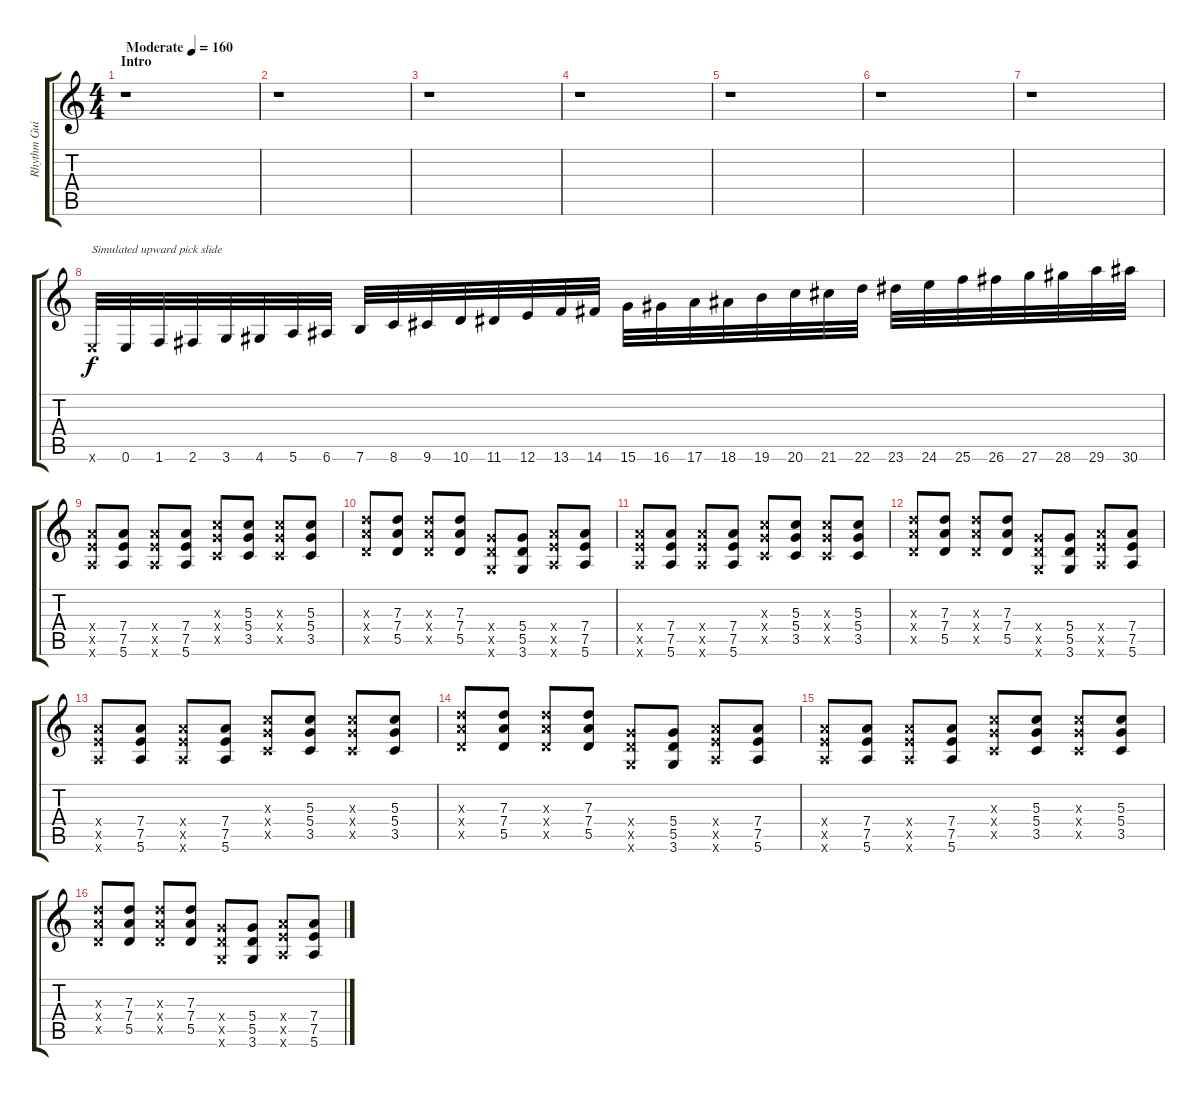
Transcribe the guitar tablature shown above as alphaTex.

\track ("Rhythm Guitar" "Rhythm Gui") {instrument overdrivenguitar}
\staff {score tabs}
\tuning (E4 B3 G3 D3 A2 E2) {hide}
\ts (4 4)
\section ("" "Intro")
\tempo (160 "Moderate")
\clef g2
\ks c
r.1{dy f instrument overdrivenguitar} |
r.1 |
r.1 |
r.1 |
r.1 |
r.1 |
r.1 |
0.6{x}.32{txt "Simulated upward pick slide" instrument guitarfretnoise} 0.6.32 1.6.32 2.6.32 3.6.32 4.6.32 5.6.32 6.6.32 7.6.32 8.6.32 9.6.32 10.6.32 11.6.32 12.6.32 13.6.32 14.6.32 15.6.32 16.6.32 17.6.32 18.6.32 19.6.32 20.6.32 21.6.32 22.6.32 23.6.32 24.6.32 25.6.32 26.6.32 27.6.32 28.6.32 29.6.32 30.6.32 |
(7.4{x} 7.5{x} 5.6{x}).8{instrument overdrivenguitar} (7.4 7.5 5.6).8 (7.4{x} 7.5{x} 5.6{x}).8 (7.4 7.5 5.6).8 (5.3{x} 5.4{x} 3.5{x}).8 (5.3 5.4 3.5).8 (5.3{x} 5.4{x} 3.5{x}).8 (5.3 5.4 3.5).8 |
(7.3{x} 7.4{x} 5.5{x}).8 (7.3 7.4 5.5).8 (7.3{x} 7.4{x} 5.5{x}).8 (7.3 7.4 5.5).8 (5.4{x} 5.5{x} 3.6{x}).8 (5.4 5.5 3.6).8 (7.4{x} 7.5{x} 5.6{x}).8 (7.4 7.5 5.6).8 |
(7.4{x} 7.5{x} 5.6{x}).8 (7.4 7.5 5.6).8 (7.4{x} 7.5{x} 5.6{x}).8 (7.4 7.5 5.6).8 (5.3{x} 5.4{x} 3.5{x}).8 (5.3 5.4 3.5).8 (5.3{x} 5.4{x} 3.5{x}).8 (5.3 5.4 3.5).8 |
(7.3{x} 7.4{x} 5.5{x}).8 (7.3 7.4 5.5).8 (7.3{x} 7.4{x} 5.5{x}).8 (7.3 7.4 5.5).8 (5.4{x} 5.5{x} 3.6{x}).8 (5.4 5.5 3.6).8 (7.4{x} 7.5{x} 5.6{x}).8 (7.4 7.5 5.6).8 |
(7.4{x} 7.5{x} 5.6{x}).8 (7.4 7.5 5.6).8 (7.4{x} 7.5{x} 5.6{x}).8 (7.4 7.5 5.6).8 (5.3{x} 5.4{x} 3.5{x}).8 (5.3 5.4 3.5).8 (5.3{x} 5.4{x} 3.5{x}).8 (5.3 5.4 3.5).8 |
(7.3{x} 7.4{x} 5.5{x}).8 (7.3 7.4 5.5).8 (7.3{x} 7.4{x} 5.5{x}).8 (7.3 7.4 5.5).8 (5.4{x} 5.5{x} 3.6{x}).8 (5.4 5.5 3.6).8 (7.4{x} 7.5{x} 5.6{x}).8 (7.4 7.5 5.6).8 |
(7.4{x} 7.5{x} 5.6{x}).8 (7.4 7.5 5.6).8 (7.4{x} 7.5{x} 5.6{x}).8 (7.4 7.5 5.6).8 (5.3{x} 5.4{x} 3.5{x}).8 (5.3 5.4 3.5).8 (5.3{x} 5.4{x} 3.5{x}).8 (5.3 5.4 3.5).8 |
(7.3{x} 7.4{x} 5.5{x}).8 (7.3 7.4 5.5).8 (7.3{x} 7.4{x} 5.5{x}).8 (7.3 7.4 5.5).8 (5.4{x} 5.5{x} 3.6{x}).8 (5.4 5.5 3.6).8 (7.4{x} 7.5{x} 5.6{x}).8 (7.4 7.5 5.6).8
